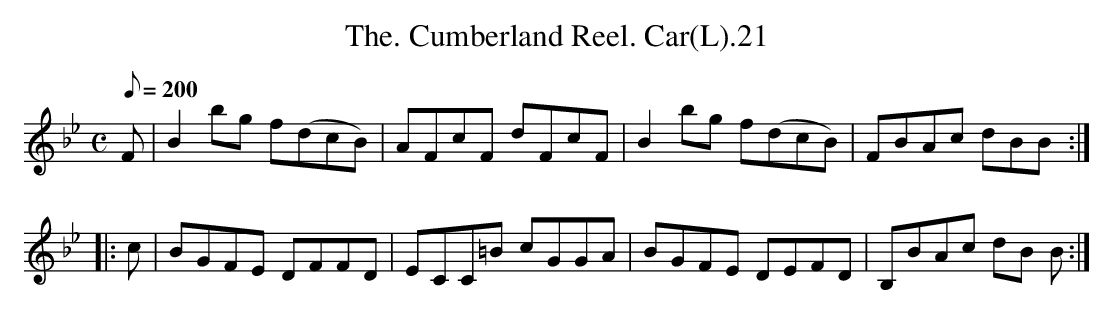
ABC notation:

X:1
T:Cumberland Reel. Car(L).21, The.
M:C
L:1/8
Q:200
K:Bb
F|B2bg f(dcB)|AFcF dFcF|B2bg f(dcB)|FBAc dBB:|!
|:c|BGFE DFFD|ECC=B cGGA|BGFE DEFD|B,BAc dB B:|]
